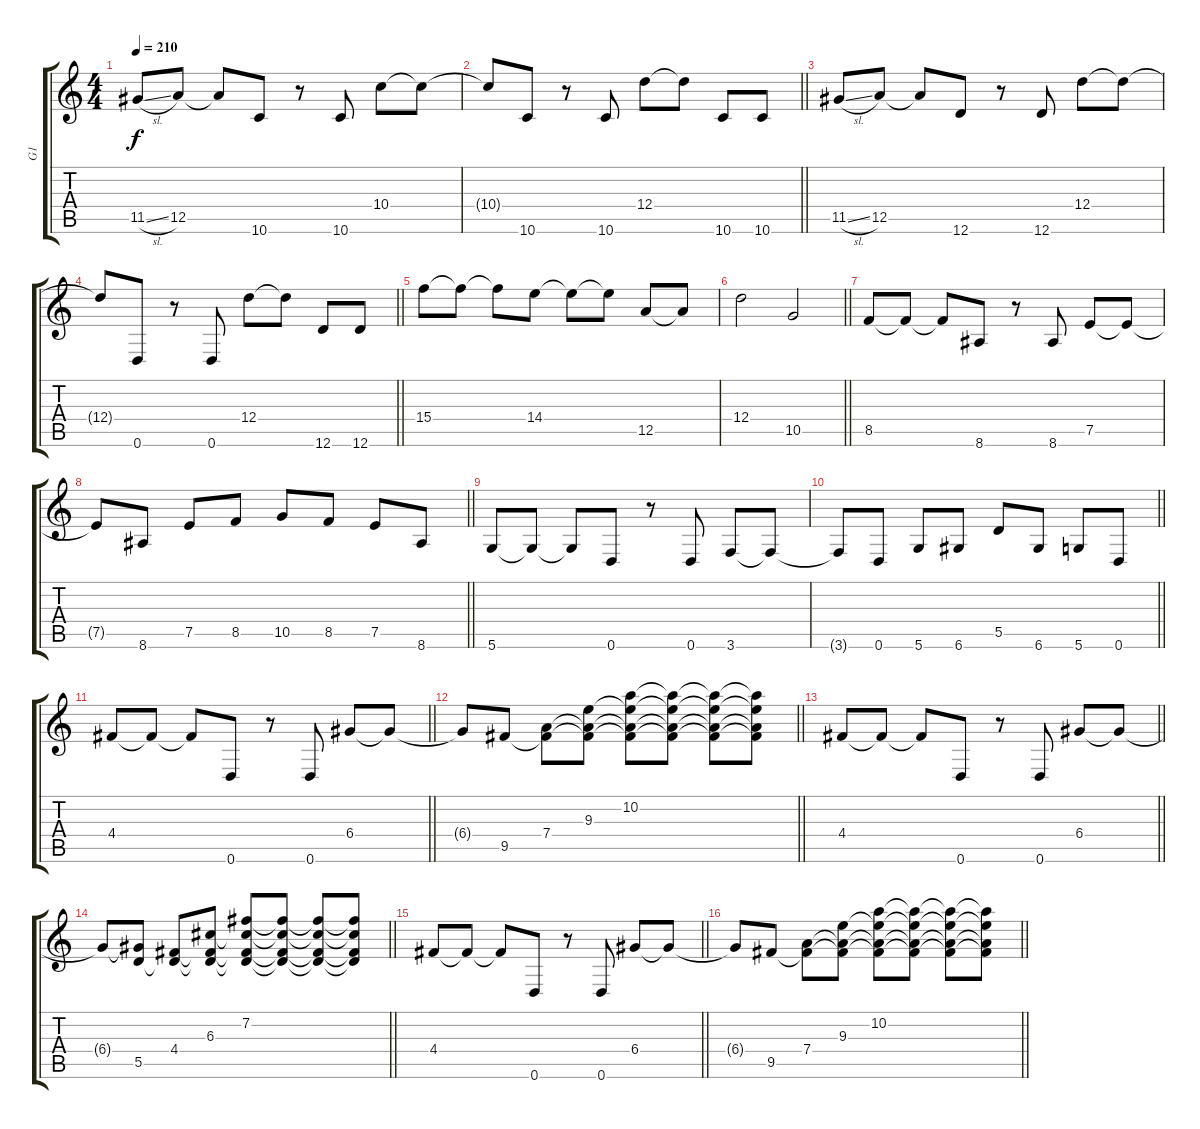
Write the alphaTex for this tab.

\track ("G1" "G1") {instrument distortionguitar}
\staff {score tabs}
\tuning (E4 B3 G3 D3 A2 D2) {hide}
\ts (4 4)
\tempo 210
\clef g2
\ks c
11.5{sl}.8{dy f} 12.5.8 12.5{t}.8 10.6.8 r.8 10.6.8 10.4.8 10.4{t}.8 |
\barLineRight lightlight
10.4{t}.8 10.6.8 r.8 10.6.8 12.4.8 12.4{t}.8 10.6.8 10.6.8 |
11.5{sl}.8 12.5.8 12.5{t}.8 12.6.8 r.8 12.6.8 12.4.8 12.4{t}.8 |
\barLineRight lightlight
12.4{t}.8 0.6.8 r.8 0.6.8 12.4.8 12.4{t}.8 12.6.8 12.6.8 |
15.4.8 15.4{t}.8 15.4{t}.8 14.4.8 14.4{t}.8 14.4{t}.8 12.5.8 12.5{t}.8 |
\barLineRight lightlight
12.4.2 10.5.2 |
8.5.8 8.5{t}.8 8.5{t}.8 8.6.8 r.8 8.6.8 7.5.8 7.5{t}.8 |
\barLineRight lightlight
7.5{t}.8 8.6.8 7.5.8 8.5.8 10.5.8 8.5.8 7.5.8 8.6.8 |
5.6.8 5.6{t}.8 5.6{t}.8 0.6.8 r.8 0.6.8 3.6.8 3.6{t}.8 |
\barLineRight lightlight
3.6{t}.8 0.6.8 5.6.8 6.6.8 5.5.8 6.6.8 5.6.8 0.6.8 |
\section ("" "")
\barLineRight lightlight
4.4.8 4.4{t}.8 4.4{t}.8 0.6.8 r.8 0.6.8 6.4.8 6.4{t}.8 |
\barLineRight lightlight
6.4{t}.8 9.5.8 (7.4 9.5{t}).8 (9.3 7.4{t} 9.5{t}).8 (10.2 9.3{t} 7.4{t} 9.5{t}).8 (10.2{t} 9.3{t} 7.4{t} 9.5{t}).8 (10.2{t} 9.3{t} 7.4{t} 9.5{t}).8 (10.2{t} 9.3{t} 7.4{t} 9.5{t}).8 |
\barLineRight lightlight
4.4.8 4.4{t}.8 4.4{t}.8 0.6.8 r.8 0.6.8 6.4.8 6.4{t}.8 |
\barLineRight lightlight
6.4{t}.8 (6.4{t} 5.5).8 (4.4 5.5{t}).8 (6.3 4.4{t} 5.5{t}).8 (7.2 6.3{t} 4.4{t} 5.5{t}).8 (7.2{t} 6.3{t} 4.4{t} 5.5{t}).8 (7.2{t} 6.3{t} 4.4{t} 5.5{t}).8 (7.2{t} 6.3{t} 4.4{t} 5.5{t}).8 |
\barLineRight lightlight
4.4.8 4.4{t}.8 4.4{t}.8 0.6.8 r.8 0.6.8 6.4.8 6.4{t}.8 |
\barLineRight lightlight
6.4{t}.8 9.5.8 (7.4 9.5{t}).8 (9.3 7.4{t} 9.5{t}).8 (10.2 9.3{t} 7.4{t} 9.5{t}).8 (10.2{t} 9.3{t} 7.4{t} 9.5{t}).8 (10.2{t} 9.3{t} 7.4{t} 9.5{t}).8 (10.2{t} 9.3{t} 7.4{t} 9.5{t}).8
